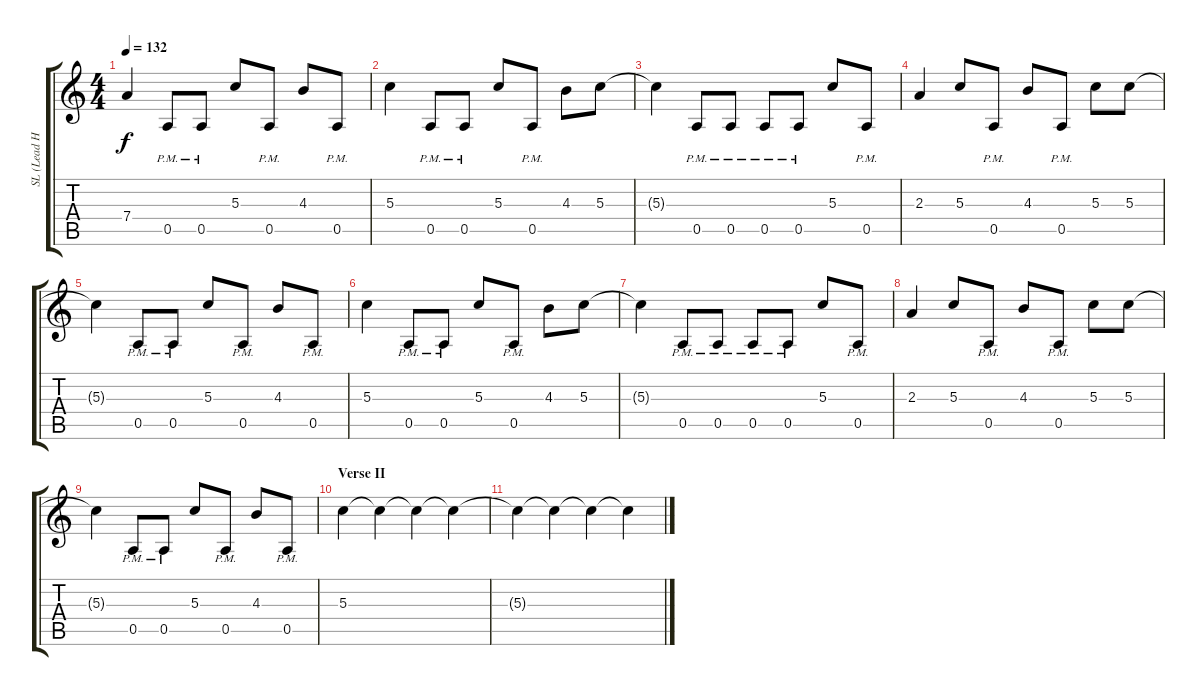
\track ("SL (Lead Harmony)" "SL (Lead H") {instrument distortionguitar}
\staff {score tabs}
\tuning (E4 B3 G3 D3 A2 E2) {hide}
\ts (4 4)
\tempo 132
\clef g2
\ks c
7.4{t}.4{dy f} 0.5{pm}.8 0.5{pm}.8 5.3.8 0.5{pm}.8 4.3.8 0.5{pm}.8 |
5.3.4 0.5{pm}.8 0.5{pm}.8 5.3.8 0.5{pm}.8 4.3.8 5.3.8 |
5.3{t}.4 0.5{pm}.8 0.5{pm}.8 0.5{pm}.8 0.5{pm}.8 5.3.8 0.5{pm}.8 |
2.3.4 5.3.8 0.5{pm}.8 4.3.8 0.5{pm}.8 5.3.8 5.3.8 |
5.3{t}.4 0.5{pm}.8 0.5{pm}.8 5.3.8 0.5{pm}.8 4.3.8 0.5{pm}.8 |
5.3.4 0.5{pm}.8 0.5{pm}.8 5.3.8 0.5{pm}.8 4.3.8 5.3.8 |
5.3{t}.4 0.5{pm}.8 0.5{pm}.8 0.5{pm}.8 0.5{pm}.8 5.3.8 0.5{pm}.8 |
2.3.4 5.3.8 0.5{pm}.8 4.3.8 0.5{pm}.8 5.3.8 5.3.8 |
5.3{t}.4 0.5{pm}.8 0.5{pm}.8 5.3.8 0.5{pm}.8 4.3.8 0.5{pm}.8 |
\section ("" "Verse II")
5.3.4 5.3{t}.4 5.3{t}.4 5.3{t}.4 |
5.3{t}.4 5.3{t}.4 5.3{t}.4 5.3{t}.4
